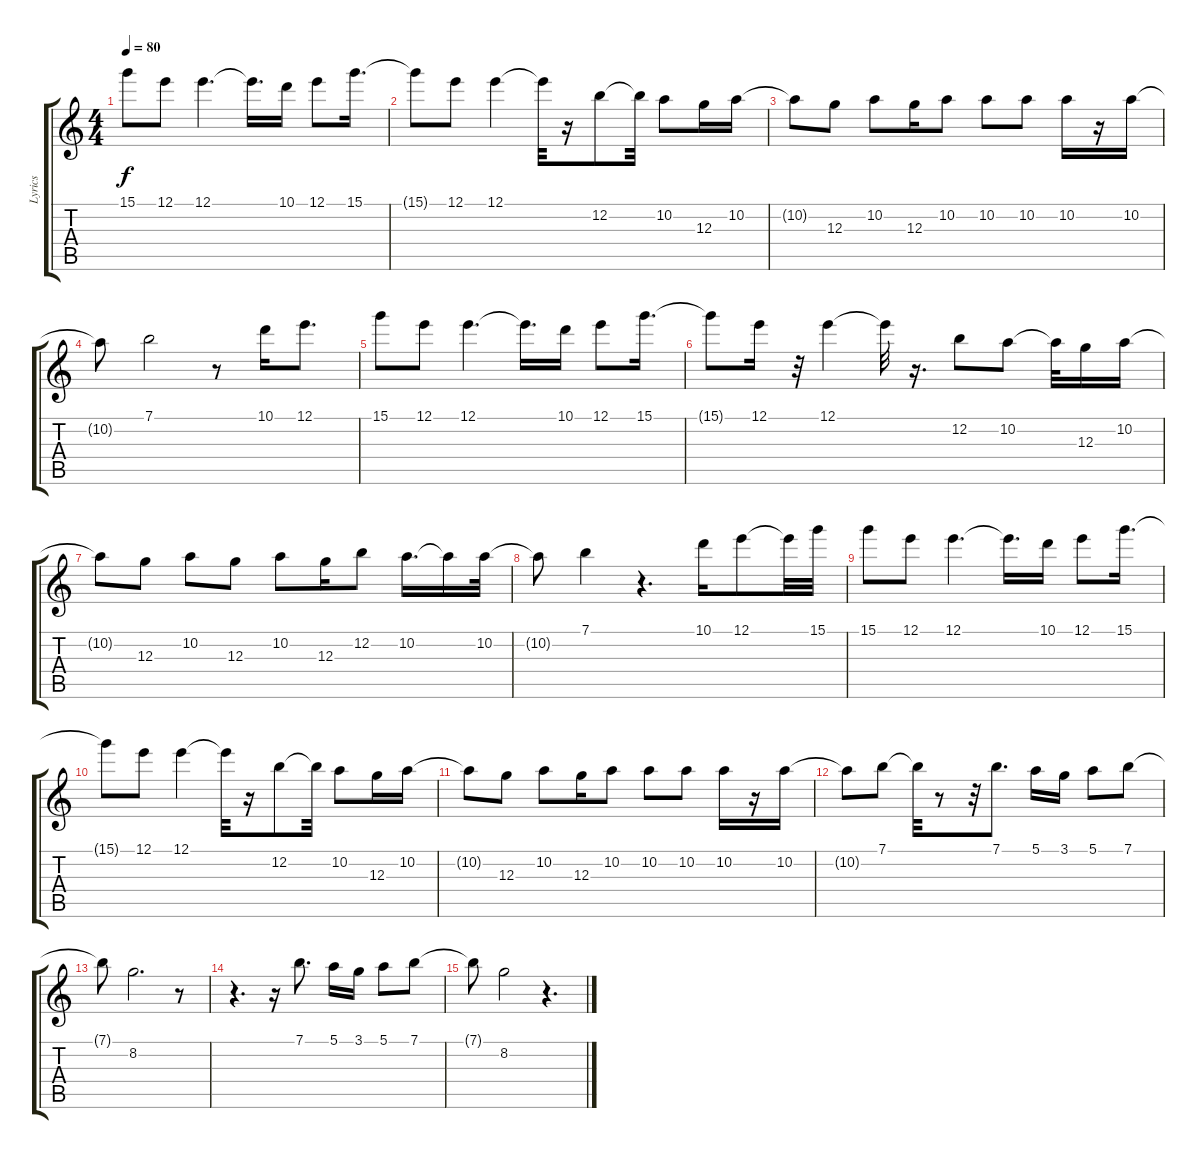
\track ("Lyrics" "Lyrics") {instrument acousticguitarsteel}
\staff {score tabs}
\tuning (E4 B3 G3 D3 A2 E2) {hide}
\ts (4 4)
\tempo 80
\clef g2
\ks c
15.1.8{dy f} 12.1.8 12.1.4{d} 12.1{t}.16{d} 10.1.16 12.1.8 15.1.16{d} |
15.1{t}.8 12.1.8 12.1.4 12.1{t}.32 r.16 12.2.8 12.2{t}.32 10.2.8 12.3.16 10.2.16 |
10.2{t}.8 12.3.8 10.2.8 12.3.16 10.2.8 10.2.8 10.2.8 10.2.16 r.16 10.2.16 |
10.2{t}.8 7.1.2 r.8 10.1.16 12.1.8{d} |
15.1.8 12.1.8 12.1.4{d} 12.1{t}.16{d} 10.1.16 12.1.8 15.1.16{d} |
15.1{t}.8 12.1.16 r.32 12.1.4 12.1{t}.32 r.16{d} 12.2.8 10.2.8 10.2{t}.32 12.3.16 10.2.16 |
10.2{t}.8 12.3.8 10.2.8 12.3.8 10.2.8 12.3.16 12.2.8 10.2.16{d} 10.2{t}.16 10.2.32 |
10.2{t}.8 7.1.4 r.4{d} 10.1.16 12.1.8 12.1{t}.32 15.1.32 |
15.1.8 12.1.8 12.1.4{d} 12.1{t}.16{d} 10.1.16 12.1.8 15.1.16{d} |
15.1{t}.8 12.1.8 12.1.4 12.1{t}.32 r.16 12.2.8 12.2{t}.32 10.2.8 12.3.16 10.2.16 |
10.2{t}.8 12.3.8 10.2.8 12.3.16 10.2.8 10.2.8 10.2.8 10.2.16 r.16 10.2.16 |
10.2{t}.8 7.1.8 7.1{t}.32 r.8 r.32 7.1.8{d} 5.1.16 3.1.16 5.1.8 7.1.8 |
7.1{t}.8 8.2.2{d} r.8 |
r.4{d} r.16 7.1.8{d} 5.1.16 3.1.16 5.1.8 7.1.8 |
7.1{t}.8 8.2.2 r.4{d}
